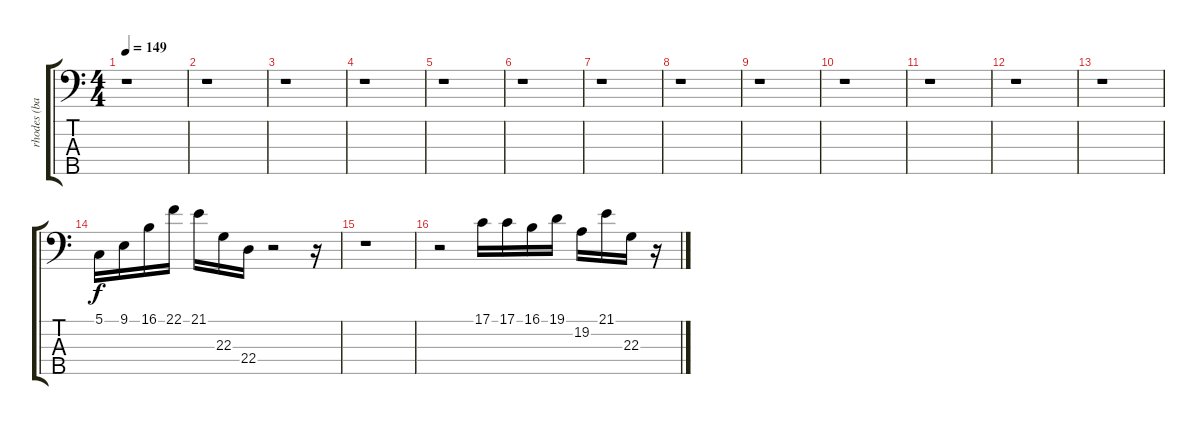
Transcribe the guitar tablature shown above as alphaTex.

\track ("rhodes (bass)" "rhodes (ba") {instrument electricpiano1}
\staff {score tabs}
\tuning (G2 D2 A1 E1 B0) {hide}
\ts (4 4)
\tempo 149
\clef f4
\ks c
r.1{dy f} |
r.1 |
r.1 |
r.1 |
r.1 |
r.1 |
r.1 |
r.1 |
r.1 |
r.1 |
r.1 |
r.1 |
r.1 |
5.1.16 9.1.16 16.1.16 22.1.16 21.1.16 22.3.16 22.4.16 r.2 r.16 |
r.1 |
r.2 17.1.16 17.1.16 16.1.16 19.1.16 19.2.16 21.1.16 22.3.16 r.16
